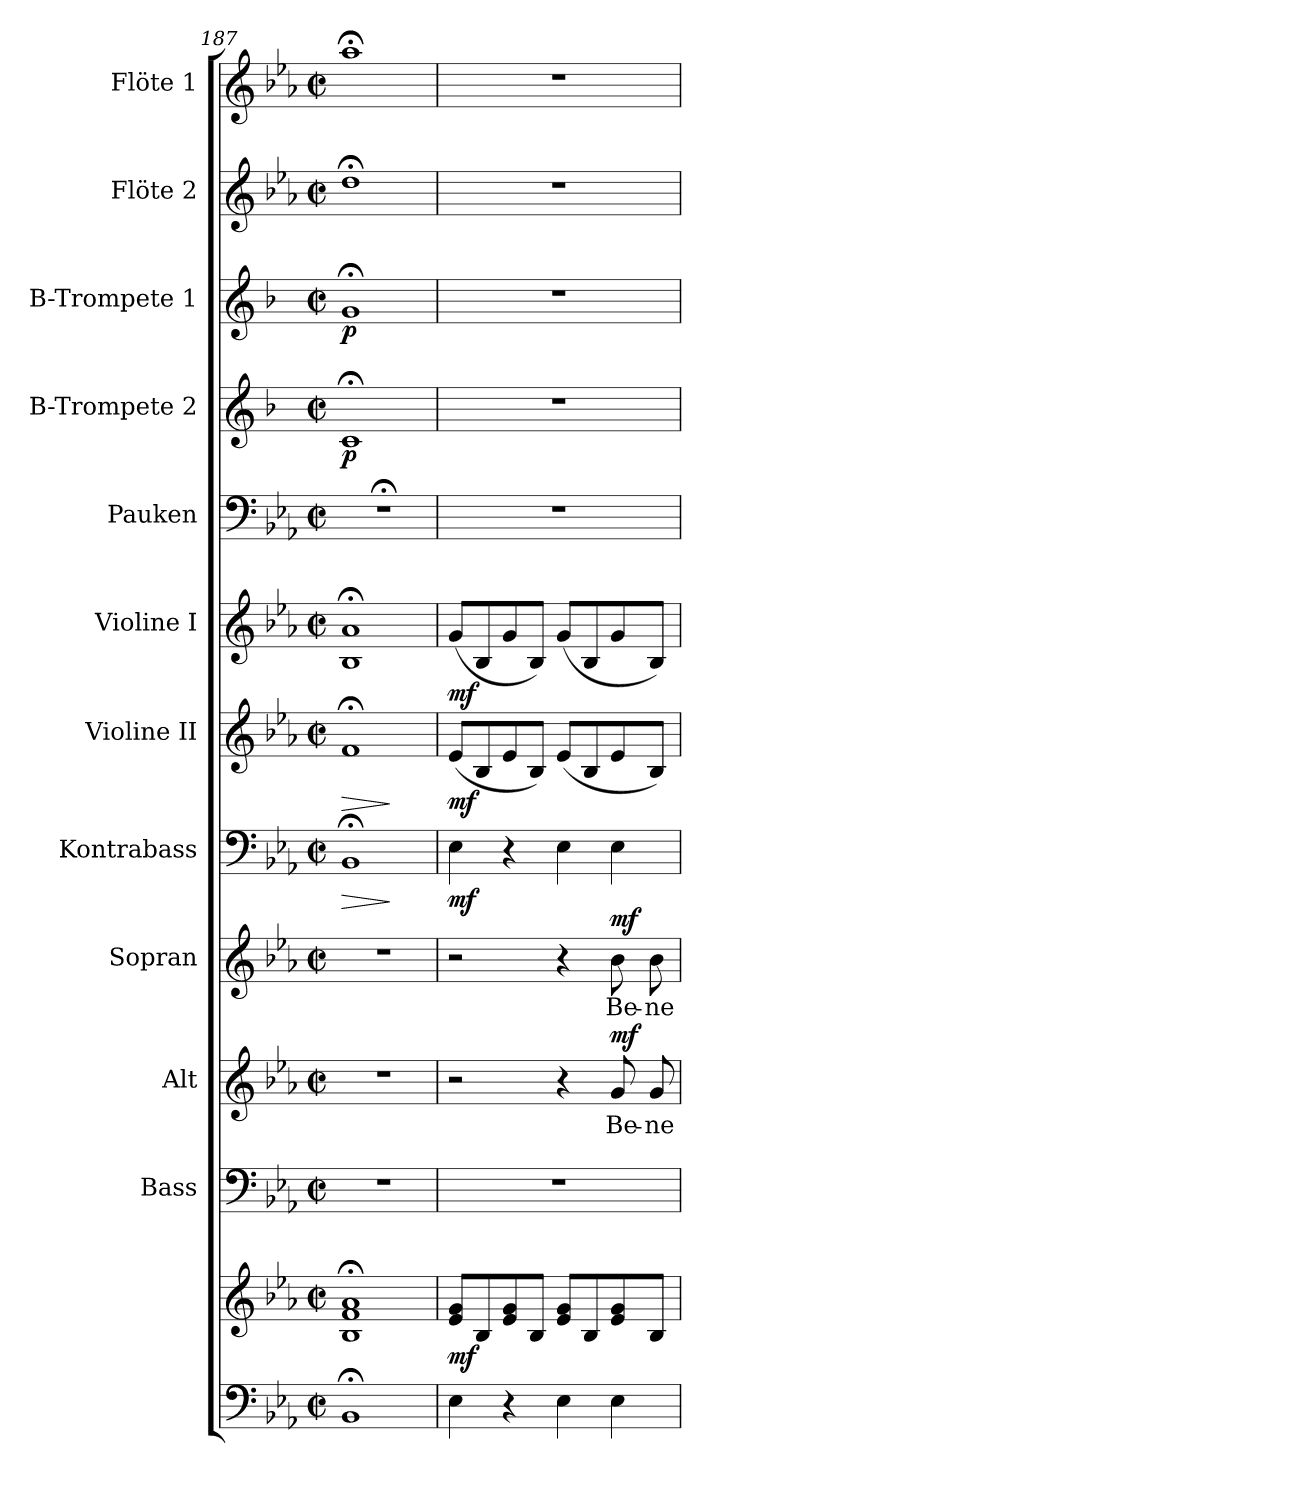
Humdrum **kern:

**kern	**kern	**dynam	**kern	**kern	**text	**dynam	**kern	**text	**dynam	**kern	**dynam	**kern	**dynam	**kern	**dynam	**kern	**kern	**dynam	**kern	**dynam	**kern	**kern
*part12	*part12	*part12	*part11	*part10	*part10	*part10	*part9	*part9	*part9	*part8	*part8	*part7	*part7	*part6	*part6	*part5	*part4	*part4	*part3	*part3	*part2	*part1
*staff13	*staff12	*staff12/13	*staff11	*staff10	*staff10	*staff10	*staff9	*staff9	*staff9	*staff8	*staff8	*staff7	*staff7	*staff6	*staff6	*staff5	*staff4	*staff4	*staff3	*staff3	*staff2	*staff1
*	*	*	*I"Bass	*I"Alt	*	*	*I"Sopran	*	*	*I"Kontrabass	*	*I"Violine II	*	*I"Violine I	*	*I"Pauken	*I"B-Trompete 2	*	*I"B-Trompete 1	*	*I"Flöte 2	*I"Flöte 1
*	*	*	*I'B.	*I'A.	*	*	*I'S.	*	*	*I'Kb.	*	*I'Vl. II	*	*I'Vl. I	*	*I'Pk.	*I'B Trp. 2	*	*I'B Trp. 1	*	*I'Fl. 2	*I'Fl. 1
*clefF4	*clefG2	*	*clefF4	*clefG2	*	*	*clefG2	*	*	*clefF4	*	*clefG2	*	*clefG2	*	*clefF4	*clefG2	*	*clefG2	*	*clefG2	*clefG2
*	*	*	*	*	*	*	*	*	*	*ITrd7c12	*	*	*	*	*	*	*ITrd1c2	*	*ITrd1c2	*	*	*
*k[b-e-a-]	*k[b-e-a-]	*	*k[b-e-a-]	*k[b-e-a-]	*	*	*k[b-e-a-]	*	*	*k[b-e-a-]	*	*k[b-e-a-]	*	*k[b-e-a-]	*	*k[b-e-a-]	*k[b-e-a-]	*	*k[b-e-a-]	*	*k[b-e-a-]	*k[b-e-a-]
*E-:	*E-:	*	*E-:	*E-:	*	*	*E-:	*	*	*E-:	*	*E-:	*	*E-:	*	*E-:	*E-:	*	*E-:	*	*E-:	*E-:
*M2/2	*M2/2	*	*M2/2	*M2/2	*	*	*M2/2	*	*	*M2/2	*	*M2/2	*	*M2/2	*	*M2/2	*M2/2	*	*M2/2	*	*M2/2	*M2/2
*met(c|)	*met(c|)	*	*met(c|)	*met(c|)	*	*	*met(c|)	*	*	*met(c|)	*	*met(c|)	*	*met(c|)	*	*met(c|)	*met(c|)	*	*met(c|)	*	*met(c|)	*met(c|)
=187	=187	=187	=187	=187	=187	=187	=187	=187	=187	=187	=187	=187	=187	=187	=187	=187	=187	=187	=187	=187	=187	=187
!	!	!	!	!	!	!	!	!	!	!	!LO:HP:b	!	!LO:HP:b	!	!	!	!	!LO:DY:b	!	!LO:DY:b	!	!
1BB-;<	1B-;< 1f;< 1a-;<	.	1r	1r	.	.	1r	.	.	1BBB-;<	>	1f;<	>	1B-;< 1a-;<	.	1r;<	1B-;<	p	1f;<	p	1dd;<	1aa-;<
.	.	.	.	.	.	.	.	.	.	.	]	.	]	.	.	.	.	.	.	.	.	.
=188	=188	=188	=188	=188	=188	=188	=188	=188	=188	=188	=188	=188	=188	=188	=188	=188	=188	=188	=188	=188	=188	=188
!	!	!LO:DY:b	!	!	!	!	!	!	!	!	!LO:DY:b	!	!LO:DY:b	!	!LO:DY:b	!	!	!	!	!	!	!
4E-\	8e-/ 8g/L	mf	1r	2r	.	.	2r	.	.	4EE-\	mf	(<8e-/L	mf	(<8g/L	mf	1r	1r	.	1r	.	1r	1r
.	8B-/	.	.	.	.	.	.	.	.	.	.	8B-/	.	8B-/	.	.	.	.	.	.	.	.
4r	8e-/ 8g/	.	.	.	.	.	.	.	.	4r	.	8e-/	.	8g/	.	.	.	.	.	.	.	.
.	8B-/J	.	.	.	.	.	.	.	.	.	.	8B-/J)	.	8B-/J)	.	.	.	.	.	.	.	.
4E-\	8e-/ 8g/L	.	.	4r	.	.	4r	.	.	4EE-\	.	(<8e-/L	.	(<8g/L	.	.	.	.	.	.	.	.
.	8B-/	.	.	.	.	.	.	.	.	.	.	8B-/	.	8B-/	.	.	.	.	.	.	.	.
!	!	!	!	!	!LO:LY:b	!LO:DY:a	!	!LO:LY:b	!LO:DY:a	!	!	!	!	!	!	!	!	!	!	!	!	!
4E-\	8e-/ 8g/	.	.	8g/	Be-	mf	8b-\	Be-	mf	4EE-\	.	8e-/	.	8g/	.	.	.	.	.	.	.	.
!	!	!	!	!	!LO:LY:b	!	!	!LO:LY:b	!	!	!	!	!	!	!	!	!	!	!	!	!	!
.	8B-/J	.	.	8g/	-ne-	.	8b-\	-ne-	.	.	.	8B-/J)	.	8B-/J)	.	.	.	.	.	.	.	.
=	=	=	=	=	=	=	=	=	=	=	=	=	=	=	=	=	=	=	=	=	=	=
*-	*-	*-	*-	*-	*-	*-	*-	*-	*-	*-	*-	*-	*-	*-	*-	*-	*-	*-	*-	*-	*-	*-
